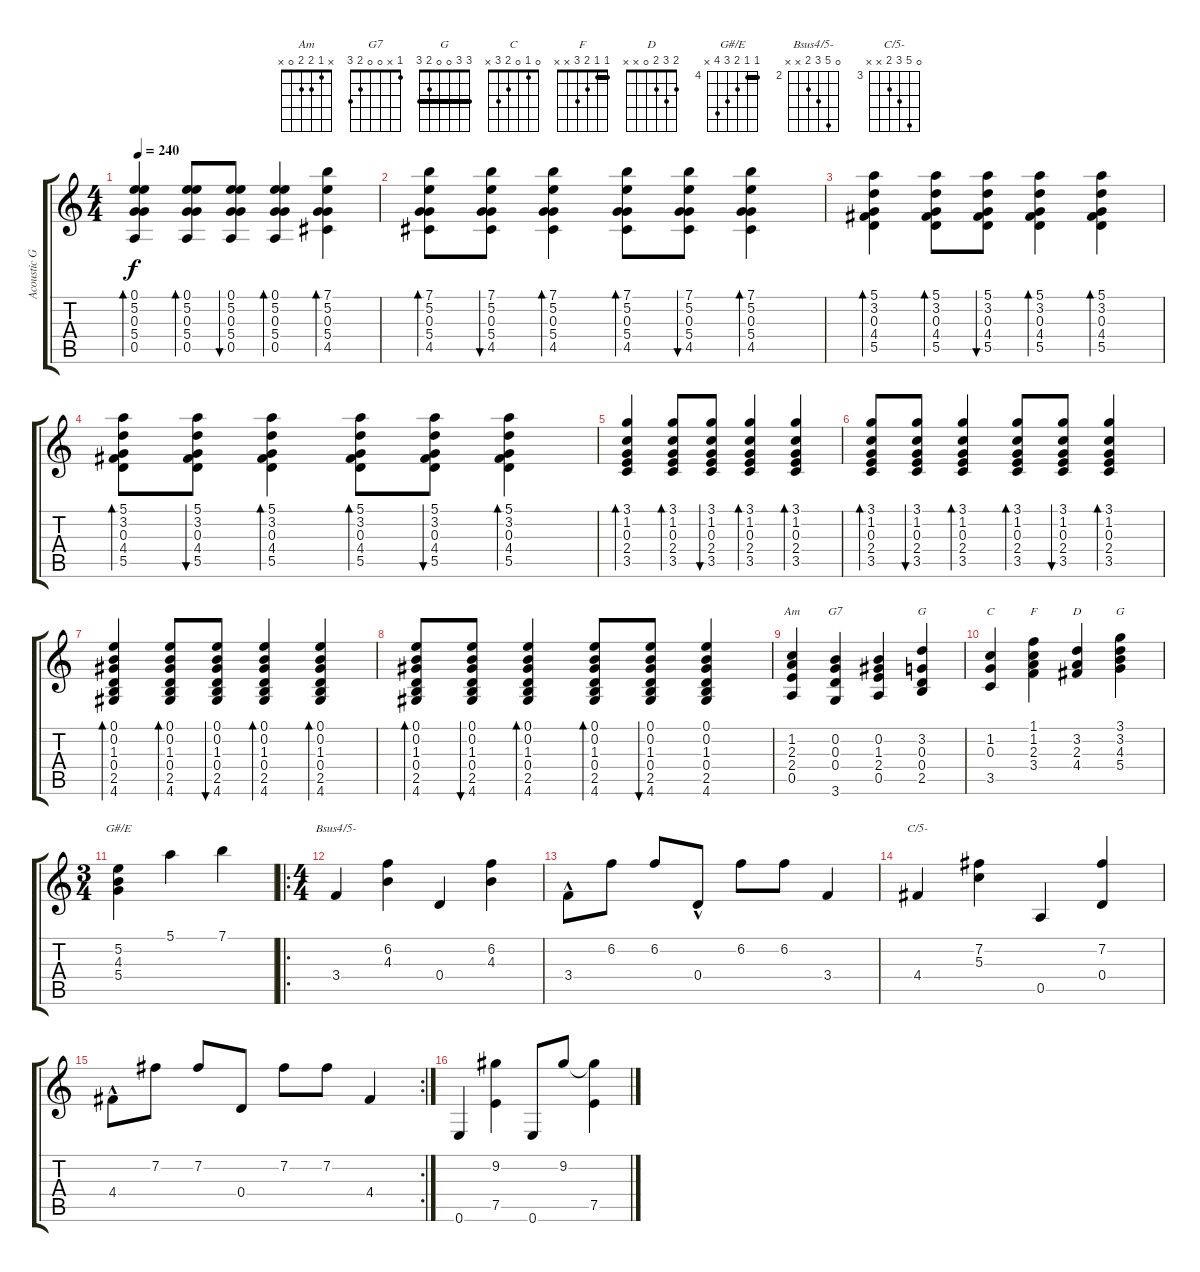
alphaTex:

\track ("Acoustic Guitar" "Acoustic G") {instrument acousticguitarsteel}
\staff {score tabs}
\tuning (E4 B3 G3 D3 A2 E2) {hide}
\chord ("Am" x 1 2 2 0 x)
\chord ("G7" 1 x 0 0 2 3)
\chord ("G" x 3 0 0 2 3)
\chord ("C" 0 1 0 2 3 x)
\chord ("F" 1 1 2 3 x x) {barre 1}
\chord ("D" 2 3 2 0 x x)
\chord ("G" 3 3 0 0 2 3) {barre 3}
\chord ("G#/E" 4 4 5 6 7 x) {firstfret 4 barre 4}
\chord ("Bsus4/5-" 0 6 4 3 x x) {firstfret 2}
\chord ("C/5-" 0 7 5 4 x x) {firstfret 3}
\ts (4 4)
\tempo 240
\clef g2
\ks c
(0.1 5.2 0.3 5.4 0.5).4{bd 30 dy f} (0.1 5.2 0.3 5.4 0.5).8{bd 30} (0.1 5.2 0.3 5.4 0.5).8{bu 30} (0.1 5.2 0.3 5.4 0.5).4{bd 30} (7.1 5.2 0.3 5.4 4.5).4{bd 30} |
(7.1 5.2 0.3 5.4 4.5).8{bd 30} (7.1 5.2 0.3 5.4 4.5).8{bu 30} (7.1 5.2 0.3 5.4 4.5).4{bd 30} (7.1 5.2 0.3 5.4 4.5).8{bd 30} (7.1 5.2 0.3 5.4 4.5).8{bu 30} (7.1 5.2 0.3 5.4 4.5).4{bd 30} |
(5.1 3.2 0.3 4.4 5.5).4{bd 30} (5.1 3.2 0.3 4.4 5.5).8{bd 30} (5.1 3.2 0.3 4.4 5.5).8{bu 30} (5.1 3.2 0.3 4.4 5.5).4{bd 30} (5.1 3.2 0.3 4.4 5.5).4{bd 30} |
(5.1 3.2 0.3 4.4 5.5).8{bd 30} (5.1 3.2 0.3 4.4 5.5).8{bu 30} (5.1 3.2 0.3 4.4 5.5).4{bd 30} (5.1 3.2 0.3 4.4 5.5).8{bd 30} (5.1 3.2 0.3 4.4 5.5).8{bu 30} (5.1 3.2 0.3 4.4 5.5).4{bd 30} |
(3.1 1.2 0.3 2.4 3.5).4{bd 30} (3.1 1.2 0.3 2.4 3.5).8{bd 30} (3.1 1.2 0.3 2.4 3.5).8{bu 30} (3.1 1.2 0.3 2.4 3.5).4{bd 30} (3.1 1.2 0.3 2.4 3.5).4{bd 30} |
(3.1 1.2 0.3 2.4 3.5).8{bd 30} (3.1 1.2 0.3 2.4 3.5).8{bu 30} (3.1 1.2 0.3 2.4 3.5).4{bd 30} (3.1 1.2 0.3 2.4 3.5).8{bd 30} (3.1 1.2 0.3 2.4 3.5).8{bu 30} (3.1 1.2 0.3 2.4 3.5).4{bd 30} |
(0.1 0.2 1.3 0.4 2.5 4.6).4{bd 30} (0.1 0.2 1.3 0.4 2.5 4.6).8{bd 30} (0.1 0.2 1.3 0.4 2.5 4.6).8{bu 30} (0.1 0.2 1.3 0.4 2.5 4.6).4{bd 30} (0.1 0.2 1.3 0.4 2.5 4.6).4{bd 30} |
(0.1 0.2 1.3 0.4 2.5 4.6).8{bd 30} (0.1 0.2 1.3 0.4 2.5 4.6).8{bu 30} (0.1 0.2 1.3 0.4 2.5 4.6).4{bd 30} (0.1 0.2 1.3 0.4 2.5 4.6).8{bd 30} (0.1 0.2 1.3 0.4 2.5 4.6).8{bu 30} (0.1 0.2 1.3 0.4 2.5 4.6).4 |
(1.2 2.3 2.4 0.5).4{ch "Am"} (0.2 0.3 0.4 3.6).4{ch "G7"} (0.2 1.3 2.4 0.5).4 (3.2 0.3 0.4 2.5).4{ch "G"} |
(1.2 0.3 3.5).4{ch "C"} (1.1 1.2 2.3 3.4).4{ch "F"} (3.2 2.3 4.4).4{ch "D"} (3.1 3.2 4.3 5.4).4{ch "G"} |
\ts (3 4)
(5.2 4.3 5.4).4{ch "G#/E"} 5.1.4 7.1.4 |
\ro
\ts (4 4)
3.4.4{ch "Bsus4/5-"} (6.2 4.3).4 0.4.4 (6.2 4.3).4 |
3.4{hac}.8 6.2.8 6.2.8 0.4{hac}.8 6.2.8 6.2.8 3.4.4 |
4.4.4{ch "C/5-"} (7.2 5.3).4 0.5.4 (7.2 0.4).4 |
\rc 2
4.4{hac}.8 7.2.8 7.2.8 0.4.8 7.2.8 7.2.8 4.4.4 |
0.6.4 (9.2 7.5).4 0.6.8 9.2.8 (9.2{t} 7.5).4
